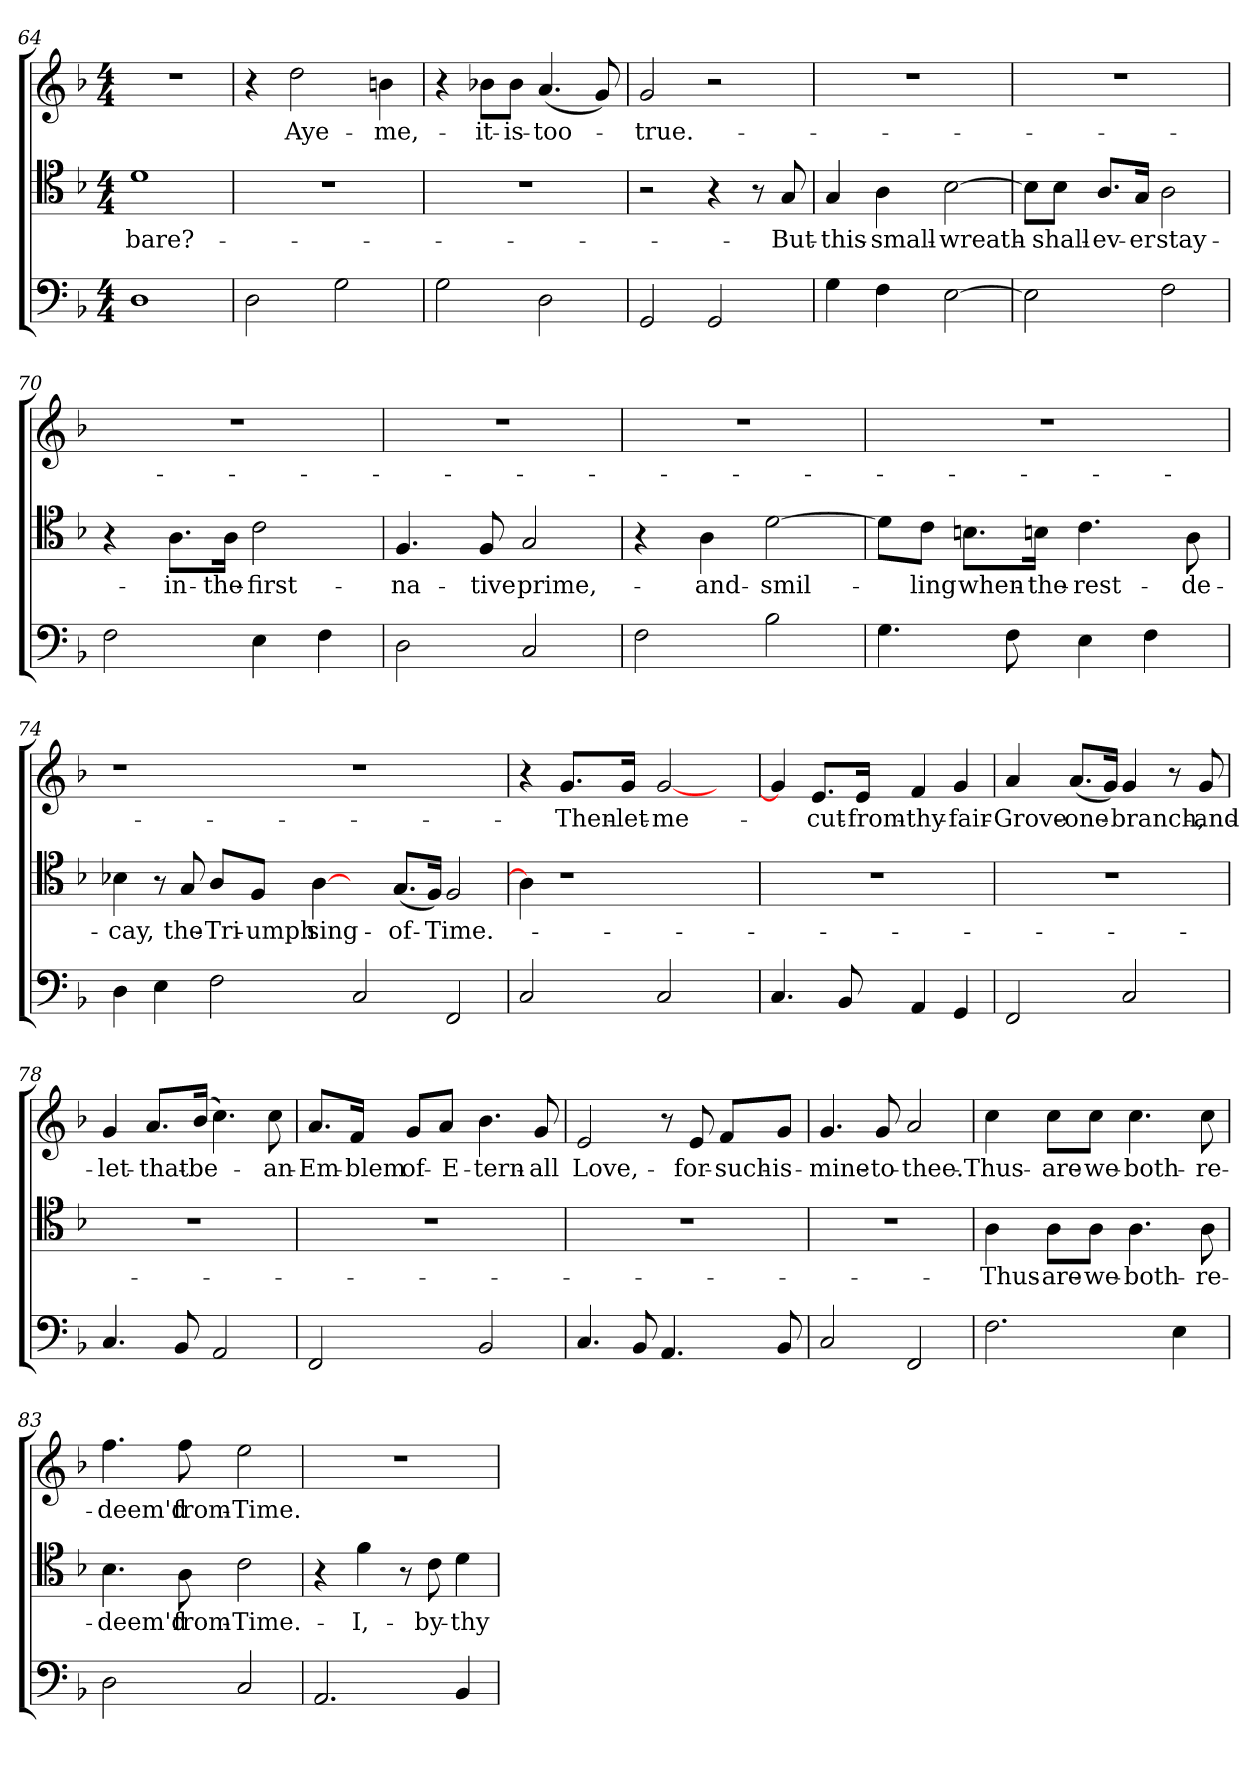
**kern	**kern	**text	**kern	**text
*part3	*part2	*part2	*part1	*part1
*staff3	*staff2	*staff2	*staff1	*staff1
!!LO:LB:g=z
*clefF4	*clefC4	*	*clefG2	*
*k[b-]	*k[b-]	*	*k[b-]	*
*F:	*F:	*	*F:	*
*M4/4	*M4/4	*	*M4/4	*
=64	=64	=64	=64	=64
1D\	1d\	bare?-	1r	.
=65	=65	=65	=65	=65
2D\	1r	.	4r	.
.	.	.	2dd\	Aye-
2G\	.	.	.	.
.	.	.	4bn\	me,-
=66	=66	=66	=66	=66
2G\	1r	.	4r	.
.	.	.	8b-X\L	it-
.	.	.	8b-\J	is-
2D\	.	.	(4.a/	too-
.	.	.	8g/)	.
=67	=67	=67	=67	=67
2GG/	2r	.	2g/	true.-
2GG/	4r	.	2r	.
.	8r	.	.	.
.	8G/	But-	.	.
=68	=68	=68	=68	=68
4G\	4G/	this-	1r	.
4F\	4A\	small-	.	.
[2E\	[2B-\	wreath-	.	.
=69	=69	=69	=69	=69
2E\]	8B-\L]	.	1r	.
.	8B-\J	shall-	.	.
.	8.A/L	ev-	.	.
.	16G/Jk	-er	.	.
2F\	2A\	stay-	.	.
!!LO:LB:g=z
=70	=70	=70	=70	=70
2F\	4r	.	1r	.
.	8.A\L	in-	.	.
.	16A\Jk	the-	.	.
4E\	2c\	first-	.	.
4F\	.	.	.	.
=71	=71	=71	=71	=71
2D\	4.F/	na-	1r	.
.	8F/	-tive	.	.
2C/	2G/	prime,-	.	.
=72	=72	=72	=72	=72
2F\	4r	.	1r	.
.	4A\	and-	.	.
2B-\	[2d\	smil-	.	.
=73	=73	=73	=73	=73
4.G\	8d\L]	.	1r	.
.	8c\J	-ling	.	.
.	8.Bn\L	when-	.	.
8F\	.	.	.	.
.	16Bn\Jk	the-	.	.
4E\	4.c\	rest-	.	.
4F\	.	.	.	.
.	8A\	de-	.	.
!!LO:PB:g=z
=74	=74	=74	=74	=74
4D\	4B-X\	-cay,	1r	.
4E\	8r	.	.	.
.	8G/	the-	.	.
2F\	8A/L	Tri-	.	.
.	8F/J	-umph	.	.
.	[4A\	sing-	.	.
2C/	4ryy	.	1r	.
.	(8.G/L	of-	.	.
.	16F/Jk)	.	.	.
2FF/	2F/	Time.-	.	.
=75	=75	=75	=75	=75
2C/	4A\]	.	4r	.
.	1r	.	8.g/L	Then-
.	.	.	16g/Jk	let-
2C/	.	.	[2g/	me-
4ryy	.	.	4ryy	.
=76	=76	=76	=76	=76
4.C/	1r	.	4g/]	.
.	.	.	8.e/L	cut-
8BB-/	.	.	.	.
.	.	.	16e/Jk	from-
4AA/	.	.	4f/	thy-
4GG/	.	.	4g/	fair-
=77	=77	=77	=77	=77
2FF/	1r	.	4a/	Grove-
.	.	.	(8.a/L	one-
.	.	.	16g/Jk)	.
2C/	.	.	4g/	branch,-
.	.	.	8r	.
.	.	.	8g/	and-
!!LO:LB:g=z
=78	=78	=78	=78	=78
4.C/	1r	.	4g/	let-
.	.	.	8.a/L	that-
8BB-/	.	.	.	.
.	.	.	(16b-/Jk	be-
2AA/	.	.	4.cc\)	.
.	.	.	8cc\	an-
=79	=79	=79	=79	=79
2FF/	1r	.	8.a/L	Em-
.	.	.	16f/Jk	-blem
.	.	.	8g/L	of-
.	.	.	8a/J	E-
2BB-/	.	.	4.b-\	-tern-
.	.	.	8g/	-all
=80	=80	=80	=80	=80
4.C/	1r	.	2e/	Love,-
8BB-/	.	.	.	.
4.AA/	.	.	8r	.
.	.	.	8e/	for-
.	.	.	8f/L	such-
8BB-/	.	.	8g/J	is-
=81	=81	=81	=81	=81
2C/	1r	.	4.g/	mine-
.	.	.	8g/	to-
2FF/	.	.	2a/	thee.-
=82	=82	=82	=82	=82
2.F\	4A\	Thus-	4cc\	Thus-
.	8A\L	are-	8cc\L	are-
.	8A\J	we-	8cc\J	we-
.	4.A\	both-	4.cc\	both-
4E\	.	.	.	.
.	8A\	re-	8cc\	re-
!!LO:LB:g=z
=83	=83	=83	=83	=83
2D\	4.B-\	-deem'd	4.ff\	-deem'd
.	8A\	from-	8ff\	from-
2C/	2c\	Time.-	2ee\	Time.-
=84	=84	=84	=84	=84
2.AA/	4r	.	1r	.
.	4f\	I,-	.	.
.	8r	.	.	.
.	8c\	by-	.	.
4BB-/	4d\	thy-	.	.
=	=	=	=	=
*-	*-	*-	*-	*-
